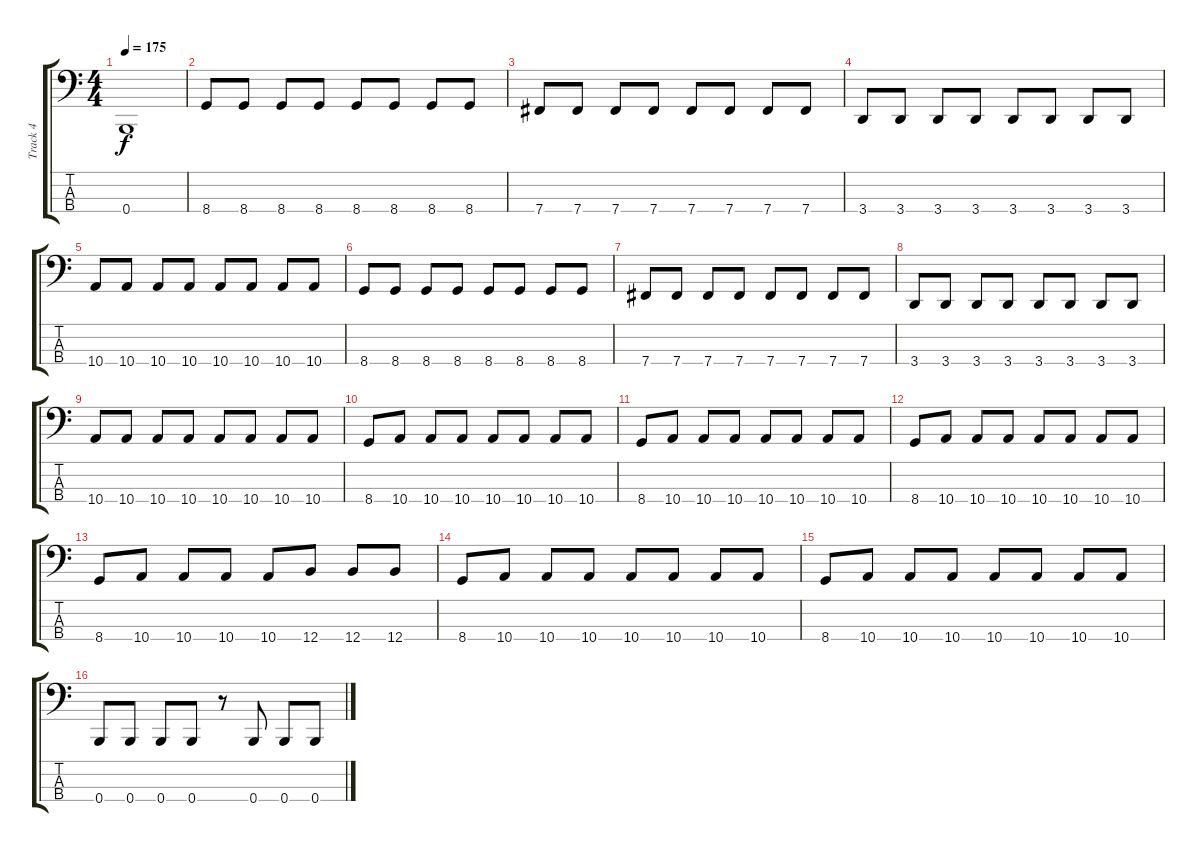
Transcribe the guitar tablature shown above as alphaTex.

\track ("Track 4" "Track 4") {instrument electricbasspick}
\staff {score tabs}
\tuning (E2 B1 Gb1 B0) {hide}
\ts (4 4)
\tempo 175
\clef f4
\ks c
0.4{t}.1{dy f} |
8.4.8 8.4.8 8.4.8 8.4.8 8.4.8 8.4.8 8.4.8 8.4.8 |
7.4.8 7.4.8 7.4.8 7.4.8 7.4.8 7.4.8 7.4.8 7.4.8 |
3.4.8 3.4.8 3.4.8 3.4.8 3.4.8 3.4.8 3.4.8 3.4.8 |
10.4.8 10.4.8 10.4.8 10.4.8 10.4.8 10.4.8 10.4.8 10.4.8 |
8.4.8 8.4.8 8.4.8 8.4.8 8.4.8 8.4.8 8.4.8 8.4.8 |
7.4.8 7.4.8 7.4.8 7.4.8 7.4.8 7.4.8 7.4.8 7.4.8 |
3.4.8 3.4.8 3.4.8 3.4.8 3.4.8 3.4.8 3.4.8 3.4.8 |
10.4.8 10.4.8 10.4.8 10.4.8 10.4.8 10.4.8 10.4.8 10.4.8 |
8.4.8 10.4.8 10.4.8 10.4.8 10.4.8 10.4.8 10.4.8 10.4.8 |
8.4.8 10.4.8 10.4.8 10.4.8 10.4.8 10.4.8 10.4.8 10.4.8 |
8.4.8 10.4.8 10.4.8 10.4.8 10.4.8 10.4.8 10.4.8 10.4.8 |
8.4.8 10.4.8 10.4.8 10.4.8 10.4.8 12.4.8 12.4.8 12.4.8 |
8.4.8 10.4.8 10.4.8 10.4.8 10.4.8 10.4.8 10.4.8 10.4.8 |
8.4.8 10.4.8 10.4.8 10.4.8 10.4.8 10.4.8 10.4.8 10.4.8 |
0.4.8 0.4.8 0.4.8 0.4.8 r.8 0.4.8 0.4.8 0.4.8
